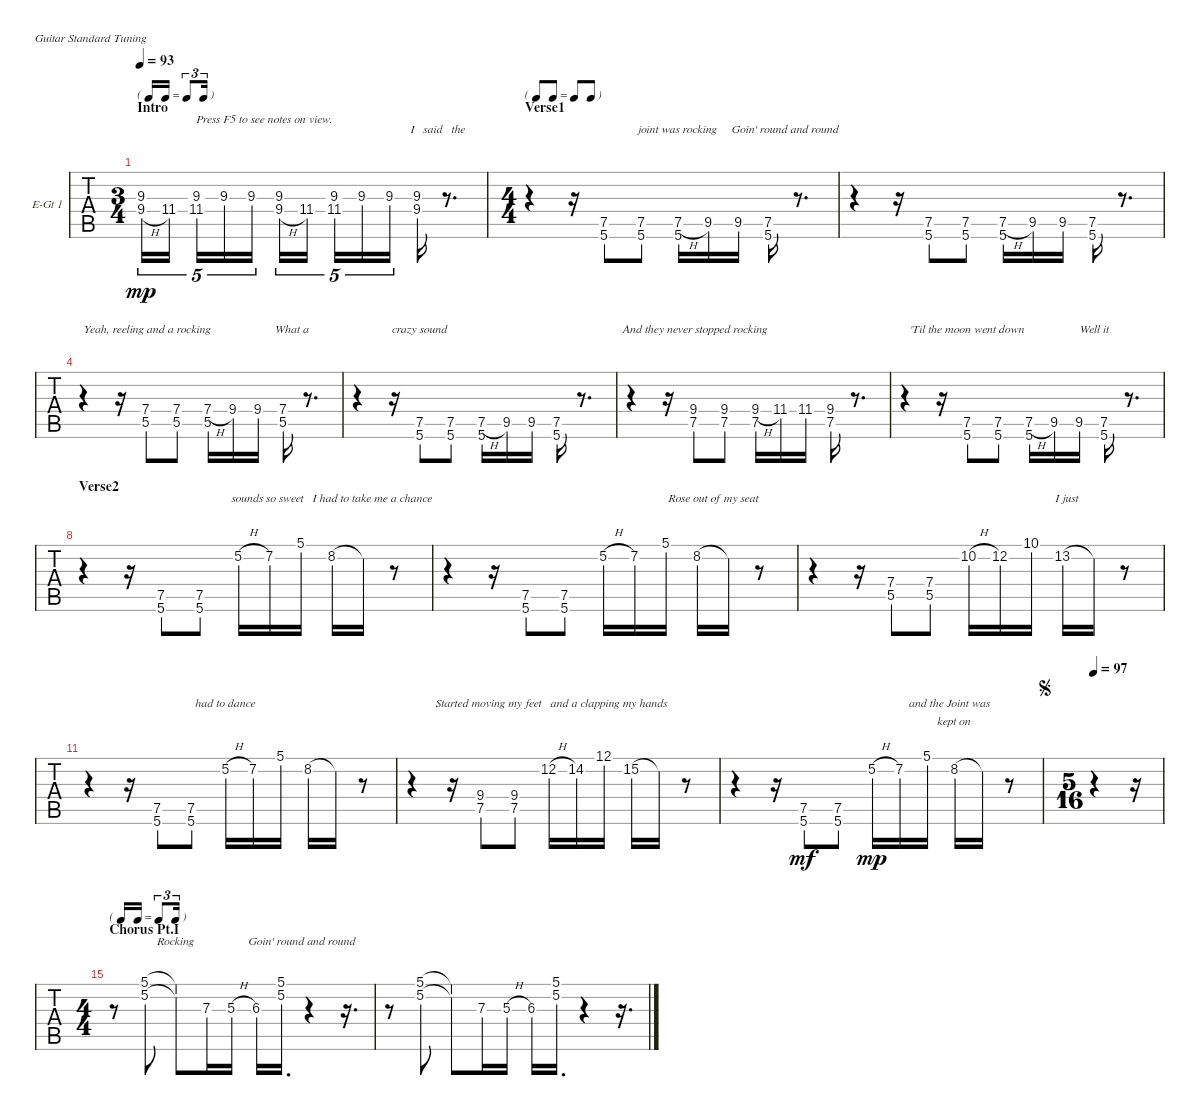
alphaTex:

\defaultSystemsLayout 4
\bracketExtendMode nobrackets
\firstSystemTrackNameOrientation horizontal
\otherSystemsTrackNameOrientation horizontal
\defaultBarNumberDisplay FirstOfSystem
\track ("Guitar 1" "E-Gt 1") {instrument distortionguitar}
\staff {tabs}
\tuning (E4 B3 G3 D3 A2 E2)
\ts (3 4)
\tf triplet16th
\section ("" "Intro")
\tempo 93
\clef g2
\ks c
(9.3 9.4{h}).16{tu (5 4) lyrics (0 "") lyrics (1 "") lyrics (2 "") lyrics (3 "") lyrics (4 "") dy mp instrument distortionguitar} 11.4.16{tu (5 4) lyrics (0 "") lyrics (1 "") lyrics (2 "") lyrics (3 "") lyrics (4 "") beam split} (11.4 9.3).16{tu (5 4) txt "Press F5 to see notes on view." lyrics (0 "") lyrics (1 "") lyrics (2 "") lyrics (3 "") lyrics (4 "")} 9.3.16{tu (5 4) lyrics (0 "") lyrics (1 "") lyrics (2 "") lyrics (3 "") lyrics (4 "")} 9.3.16{tu (5 4) lyrics (0 "") lyrics (1 "") lyrics (2 "") lyrics (3 "") lyrics (4 "")} (9.3 9.4{h}).16{tu (5 4) lyrics (0 "") lyrics (1 "") lyrics (2 "") lyrics (3 "") lyrics (4 "")} 11.4.16{tu (5 4) lyrics (0 "") lyrics (1 "") lyrics (2 "") lyrics (3 "") lyrics (4 "") beam split} (11.4 9.3).16{tu (5 4) lyrics (0 "") lyrics (1 "") lyrics (2 "") lyrics (3 "") lyrics (4 "")} 9.3.16{tu (5 4) lyrics (0 "") lyrics (1 "") lyrics (2 "") lyrics (3 "") lyrics (4 "")} 9.3.16{tu (5 4) lyrics (0 "") lyrics (1 "") lyrics (2 "") lyrics (3 "") lyrics (4 "")} (9.4 9.3).16{lyrics (0 "              I   said   the") lyrics (1 "") lyrics (2 "") lyrics (3 "") lyrics (4 "")} r.8{d} |
\ts (4 4)
\tf none
\section ("" "Verse1")
r.4 r.16 (7.5{st} 5.6{st}).8{lyrics (0 "") lyrics (1 "") lyrics (2 "") lyrics (3 "") lyrics (4 "")} (5.6{st} 7.5{st}).8{lyrics (0 "") lyrics (1 "") lyrics (2 "") lyrics (3 "") lyrics (4 "")} (7.5{h} 5.6).16{lyrics (0 "") lyrics (1 "") lyrics (2 "") lyrics (3 "") lyrics (4 "")} 9.5.16{lyrics (0 "") lyrics (1 "") lyrics (2 "") lyrics (3 "") lyrics (4 "")} 9.5.16{lyrics (0 "joint was rocking     Goin' round and round") lyrics (1 "") lyrics (2 "") lyrics (3 "") lyrics (4 "")} (5.6 7.5).16{lyrics (0 "") lyrics (1 "") lyrics (2 "") lyrics (3 "") lyrics (4 "")} r.8{d} |
r.4 r.16 (7.5{st} 5.6{st}).8{lyrics (0 "") lyrics (1 "") lyrics (2 "") lyrics (3 "") lyrics (4 "")} (5.6{st} 7.5{st}).8{lyrics (0 "") lyrics (1 "") lyrics (2 "") lyrics (3 "") lyrics (4 "")} (7.5{h} 5.6).16{lyrics (0 "") lyrics (1 "") lyrics (2 "") lyrics (3 "") lyrics (4 "")} 9.5.16{lyrics (0 "") lyrics (1 "") lyrics (2 "") lyrics (3 "") lyrics (4 "")} 9.5.16{lyrics (0 "") lyrics (1 "") lyrics (2 "") lyrics (3 "") lyrics (4 "")} (5.6 7.5).16{lyrics (0 "") lyrics (1 "") lyrics (2 "") lyrics (3 "") lyrics (4 "")} r.8{d} |
r.4 r.16 (5.5{st} 7.4{st}).8{lyrics (0 " Yeah, reeling and a rocking          ") lyrics (1 "") lyrics (2 "") lyrics (3 "") lyrics (4 "")} (5.5{st} 7.4{st}).8{lyrics (0 "") lyrics (1 "") lyrics (2 "") lyrics (3 "") lyrics (4 "")} (7.4{h} 5.5).16{lyrics (0 "") lyrics (1 "") lyrics (2 "") lyrics (3 "") lyrics (4 "")} 9.4.16{lyrics (0 "") lyrics (1 "") lyrics (2 "") lyrics (3 "") lyrics (4 "")} 9.4.16{lyrics (0 "") lyrics (1 "") lyrics (2 "") lyrics (3 "") lyrics (4 "")} (5.5 7.4).16{lyrics (0 "      What a ") lyrics (1 "") lyrics (2 "") lyrics (3 "") lyrics (4 "")} r.8{d} |
r.4 r.16 (7.5{st} 5.6{st}).8{lyrics (0 "crazy sound        ") lyrics (1 "") lyrics (2 "") lyrics (3 "") lyrics (4 "")} (5.6{st} 7.5{st}).8{lyrics (0 "") lyrics (1 "") lyrics (2 "") lyrics (3 "") lyrics (4 "")} (7.5{h} 5.6).16{lyrics (0 "") lyrics (1 "") lyrics (2 "") lyrics (3 "") lyrics (4 "")} 9.5.16{lyrics (0 "") lyrics (1 "") lyrics (2 "") lyrics (3 "") lyrics (4 "")} 9.5.16{lyrics (0 "") lyrics (1 "") lyrics (2 "") lyrics (3 "") lyrics (4 "")} (5.6 7.5).16{lyrics (0 "") lyrics (1 "") lyrics (2 "") lyrics (3 "") lyrics (4 "")} r.8{d} |
r.4 r.16 (7.5{st} 9.4{st}).8{lyrics (0 " And they never stopped rocking               ") lyrics (1 "") lyrics (2 "") lyrics (3 "") lyrics (4 "")} (7.5{st} 9.4{st}).8{lyrics (0 "") lyrics (1 "") lyrics (2 "") lyrics (3 "") lyrics (4 "")} (7.5 9.4{h}).16{lyrics (0 "") lyrics (1 "") lyrics (2 "") lyrics (3 "") lyrics (4 "")} 11.4.16{lyrics (0 "") lyrics (1 "") lyrics (2 "") lyrics (3 "") lyrics (4 "")} 11.4.16{lyrics (0 "") lyrics (1 "") lyrics (2 "") lyrics (3 "") lyrics (4 "")} (7.5 9.4).16{lyrics (0 "") lyrics (1 "") lyrics (2 "") lyrics (3 "") lyrics (4 "")} r.8{d} |
r.4 r.16 (7.5{st} 5.6{st}).8{lyrics (0 "'Til the moon went down          ") lyrics (1 "") lyrics (2 "") lyrics (3 "") lyrics (4 "")} (5.6{st} 7.5{st}).8{lyrics (0 "") lyrics (1 "") lyrics (2 "") lyrics (3 "") lyrics (4 "")} (7.5{h} 5.6).16{lyrics (0 "") lyrics (1 "") lyrics (2 "") lyrics (3 "") lyrics (4 "")} 9.5.16{lyrics (0 "") lyrics (1 "") lyrics (2 "") lyrics (3 "") lyrics (4 "")} 9.5.16{lyrics (0 "          Well it") lyrics (1 "") lyrics (2 "") lyrics (3 "") lyrics (4 "")} (5.6 7.5).16{lyrics (0 "") lyrics (1 "") lyrics (2 "") lyrics (3 "") lyrics (4 "")} r.8{d} |
\section ("" "Verse2")
r.4 r.16 (7.5{st} 5.6{st}).8{lyrics (0 "") lyrics (1 "") lyrics (2 "") lyrics (3 "") lyrics (4 "")} (5.6{st} 7.5{st}).8{lyrics (0 "") lyrics (1 "") lyrics (2 "") lyrics (3 "") lyrics (4 "")} 5.2{h}.16{lyrics (0 "") lyrics (1 "") lyrics (2 "") lyrics (3 "") lyrics (4 "")} 7.2.16{lyrics (0 "") lyrics (1 "") lyrics (2 "") lyrics (3 "") lyrics (4 "")} 5.1.16{lyrics (0 "") lyrics (1 "") lyrics (2 "") lyrics (3 "") lyrics (4 "")} 8.2.16{lyrics (0 "sounds so sweet   I had to take me a chance") lyrics (1 "") lyrics (2 "") lyrics (3 "") lyrics (4 "")} 8.2{be (hold 0 0 60 0) t}.16{lyrics (0 "") lyrics (1 "") lyrics (2 "") lyrics (3 "") lyrics (4 "")} r.8 |
r.4 r.16 (7.5{st} 5.6{st}).8{lyrics (0 "") lyrics (1 "") lyrics (2 "") lyrics (3 "") lyrics (4 "")} (5.6{st} 7.5{st}).8{lyrics (0 "") lyrics (1 "") lyrics (2 "") lyrics (3 "") lyrics (4 "")} 5.2{h}.16{lyrics (0 "") lyrics (1 "") lyrics (2 "") lyrics (3 "") lyrics (4 "")} 7.2.16{lyrics (0 "") lyrics (1 "") lyrics (2 "") lyrics (3 "") lyrics (4 "")} 5.1.16{lyrics (0 "") lyrics (1 "") lyrics (2 "") lyrics (3 "") lyrics (4 "")} 8.2.16{lyrics (0 "           Rose out of my seat ") lyrics (1 "") lyrics (2 "") lyrics (3 "") lyrics (4 "")} 8.2{be (hold 0 0 60 0) t}.16{lyrics (0 "") lyrics (1 "") lyrics (2 "") lyrics (3 "") lyrics (4 "")} r.8 |
r.4 r.16 (7.4{st} 5.5{st}).8{lyrics (0 "") lyrics (1 "") lyrics (2 "") lyrics (3 "") lyrics (4 "")} (7.4{st} 5.5{st}).8{lyrics (0 "") lyrics (1 "") lyrics (2 "") lyrics (3 "") lyrics (4 "")} 10.2{h}.16{lyrics (0 "") lyrics (1 "") lyrics (2 "") lyrics (3 "") lyrics (4 "")} 12.2.16{lyrics (0 "") lyrics (1 "") lyrics (2 "") lyrics (3 "") lyrics (4 "")} 10.1.16{lyrics (0 "") lyrics (1 "") lyrics (2 "") lyrics (3 "") lyrics (4 "")} 13.2.16{lyrics (0 "   I just ") lyrics (1 "") lyrics (2 "") lyrics (3 "") lyrics (4 "")} 13.2{be (hold 0 0 60 0) t}.16{lyrics (0 "") lyrics (1 "") lyrics (2 "") lyrics (3 "") lyrics (4 "")} r.8 |
r.4 r.16 (7.5{st} 5.6{st}).8{lyrics (0 "") lyrics (1 "") lyrics (2 "") lyrics (3 "") lyrics (4 "")} (5.6{st} 7.5{st}).8{lyrics (0 "") lyrics (1 "") lyrics (2 "") lyrics (3 "") lyrics (4 "")} 5.2{h}.16{lyrics (0 "had to dance           ") lyrics (1 "") lyrics (2 "") lyrics (3 "") lyrics (4 "")} 7.2.16{lyrics (0 "") lyrics (1 "") lyrics (2 "") lyrics (3 "") lyrics (4 "")} 5.1.16{lyrics (0 "") lyrics (1 "") lyrics (2 "") lyrics (3 "") lyrics (4 "")} 8.2.16{lyrics (0 "") lyrics (1 "") lyrics (2 "") lyrics (3 "") lyrics (4 "")} 8.2{be (hold 0 0 60 0) t}.16{lyrics (0 "") lyrics (1 "") lyrics (2 "") lyrics (3 "") lyrics (4 "")} r.8 |
r.4 r.16 (7.5{st} 9.4{st}).8{lyrics (0 "") lyrics (1 "") lyrics (2 "") lyrics (3 "") lyrics (4 "")} (7.5{st} 9.4{st}).8{lyrics (0 "") lyrics (1 "") lyrics (2 "") lyrics (3 "") lyrics (4 "")} 12.2{h}.16{lyrics (0 "  Started moving my feet   and a clapping my hands") lyrics (1 "") lyrics (2 "") lyrics (3 "") lyrics (4 "")} 14.2.16{lyrics (0 "") lyrics (1 "") lyrics (2 "") lyrics (3 "") lyrics (4 "")} 12.1.16{lyrics (0 "") lyrics (1 "") lyrics (2 "") lyrics (3 "") lyrics (4 "")} 15.2.16{lyrics (0 "") lyrics (1 "") lyrics (2 "") lyrics (3 "") lyrics (4 "")} 15.2{be (hold 0 0 60 0) t}.16{lyrics (0 "") lyrics (1 "") lyrics (2 "") lyrics (3 "") lyrics (4 "")} r.8 |
r.4 r.16 (7.5{st} 5.6{st}).8{lyrics (0 "") lyrics (1 "") lyrics (2 "") lyrics (3 "") lyrics (4 "") dy mf} (5.6{st} 7.5{st}).8{lyrics (0 "") lyrics (1 "") lyrics (2 "") lyrics (3 "") lyrics (4 "")} 5.2{h}.16{lyrics (0 "") lyrics (1 "") lyrics (2 "") lyrics (3 "") lyrics (4 "") dy mp} 7.2.16{lyrics (0 "") lyrics (1 "") lyrics (2 "") lyrics (3 "") lyrics (4 "")} 5.1.16{lyrics (0 "               and the Joint was") lyrics (1 "") lyrics (2 "                  kept on") lyrics (3 "") lyrics (4 "")} 8.2.16{lyrics (0 "") lyrics (1 "") lyrics (2 "") lyrics (3 "") lyrics (4 "")} 8.2{be (hold 0 0 60 0) t}.16{lyrics (0 "") lyrics (1 "") lyrics (2 "") lyrics (3 "") lyrics (4 "")} r.8 |
\ts (5 16)
\jump segno
\tempo 97
r.4 r.16 |
\ts (4 4)
\tf triplet16th
\section ("" "Chorus Pt.I")
r.8 (5.1 5.2).8{lyrics (0 "") lyrics (1 "") lyrics (2 "") lyrics (3 "") lyrics (4 "")} (5.1{t} 5.2{t}).8{lyrics (0 "Rocking    ") lyrics (1 "") lyrics (2 "") lyrics (3 "") lyrics (4 "")} 7.3.16{lyrics (0 "") lyrics (1 "") lyrics (2 "") lyrics (3 "") lyrics (4 "")} 5.3{h}.16{lyrics (0 "") lyrics (1 "") lyrics (2 "") lyrics (3 "") lyrics (4 "")} 6.3.16{lyrics (0 "") lyrics (1 "") lyrics (2 "") lyrics (3 "") lyrics (4 "")} (5.1 5.2).16{d lyrics (0 "              Goin' round and round") lyrics (1 "") lyrics (2 "") lyrics (3 "") lyrics (4 "")} r.4 r.16{d} |
r.8 (5.1 5.2).8{lyrics (0 "") lyrics (1 "") lyrics (2 "") lyrics (3 "") lyrics (4 "")} (5.1{t} 5.2{t}).8{lyrics (0 "") lyrics (1 "") lyrics (2 "") lyrics (3 "") lyrics (4 "")} 7.3.16{lyrics (0 "") lyrics (1 "") lyrics (2 "") lyrics (3 "") lyrics (4 "")} 5.3{h}.16{lyrics (0 "") lyrics (1 "") lyrics (2 "") lyrics (3 "") lyrics (4 "")} 6.3.16{lyrics (0 "") lyrics (1 "") lyrics (2 "") lyrics (3 "") lyrics (4 "")} (5.1 5.2).16{d lyrics (0 "") lyrics (1 "") lyrics (2 "") lyrics (3 "") lyrics (4 "")} r.4 r.16{d}
